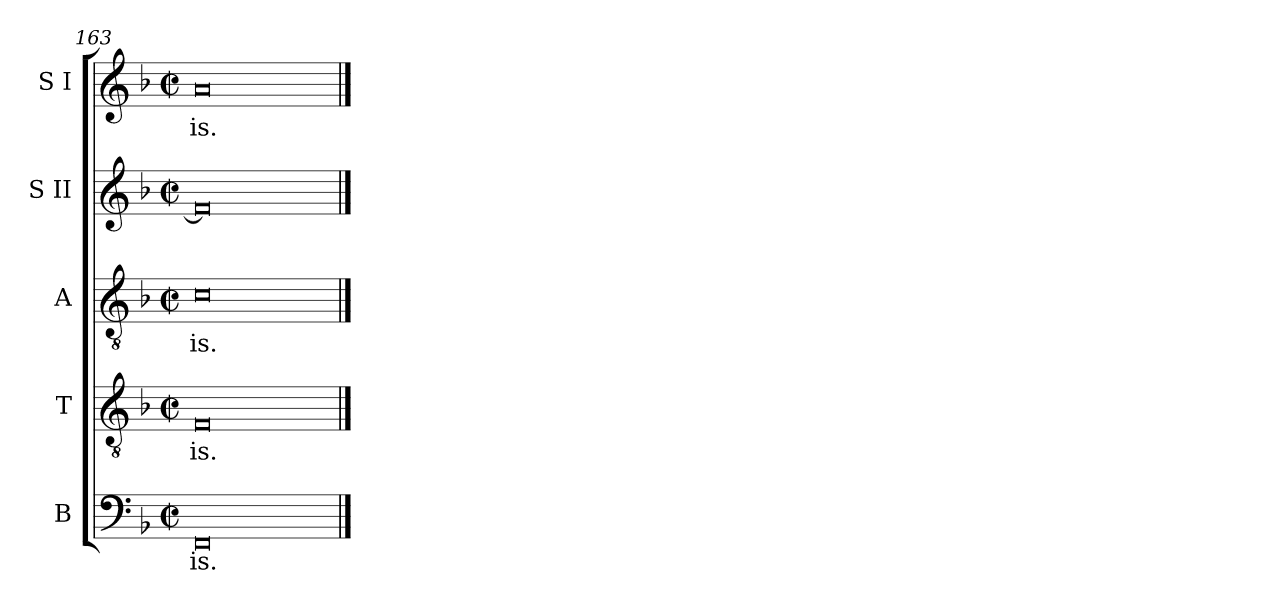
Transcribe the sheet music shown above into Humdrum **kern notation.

**kern	**text	**kern	**text	**kern	**text	**kern	**text	**kern	**text
*part5	*part5	*part4	*part4	*part3	*part3	*part2	*part2	*part1	*part1
*staff5	*staff5	*staff4	*staff4	*staff3	*staff3	*staff2	*staff2	*staff1	*staff1
*I"B	*	*I"T	*	*I"A	*	*I"S II	*	*I"S I	*
*clefF4	*	*clefGv2	*	*clefGv2	*	*clefG2	*	*clefG2	*
*k[b-]	*	*k[b-]	*	*k[b-]	*	*k[b-]	*	*k[b-]	*
*F:	*	*F:	*	*F:	*	*F:	*	*F:	*
*M2/2	*	*M2/2	*	*M2/2	*	*M2/2	*	*M2/2	*
*met(c|)	*	*met(c|)	*	*met(c|)	*	*met(c|)	*	*met(c|)	*
=163	=163	=163	=163	=163	=163	=163	=163	=163	=163
!	!LO:LY:b:cj	!	!LO:LY:b:cj	!	!LO:LY:b:cj	!	!LO:LY:b:cj	!	!LO:LY:b:cj
0FF	is.	0F	is.	0c	is.	0f]	.	0a	-is.
==	==	==	==	==	==	==	==	==	==
*-	*-	*-	*-	*-	*-	*-	*-	*-	*-
